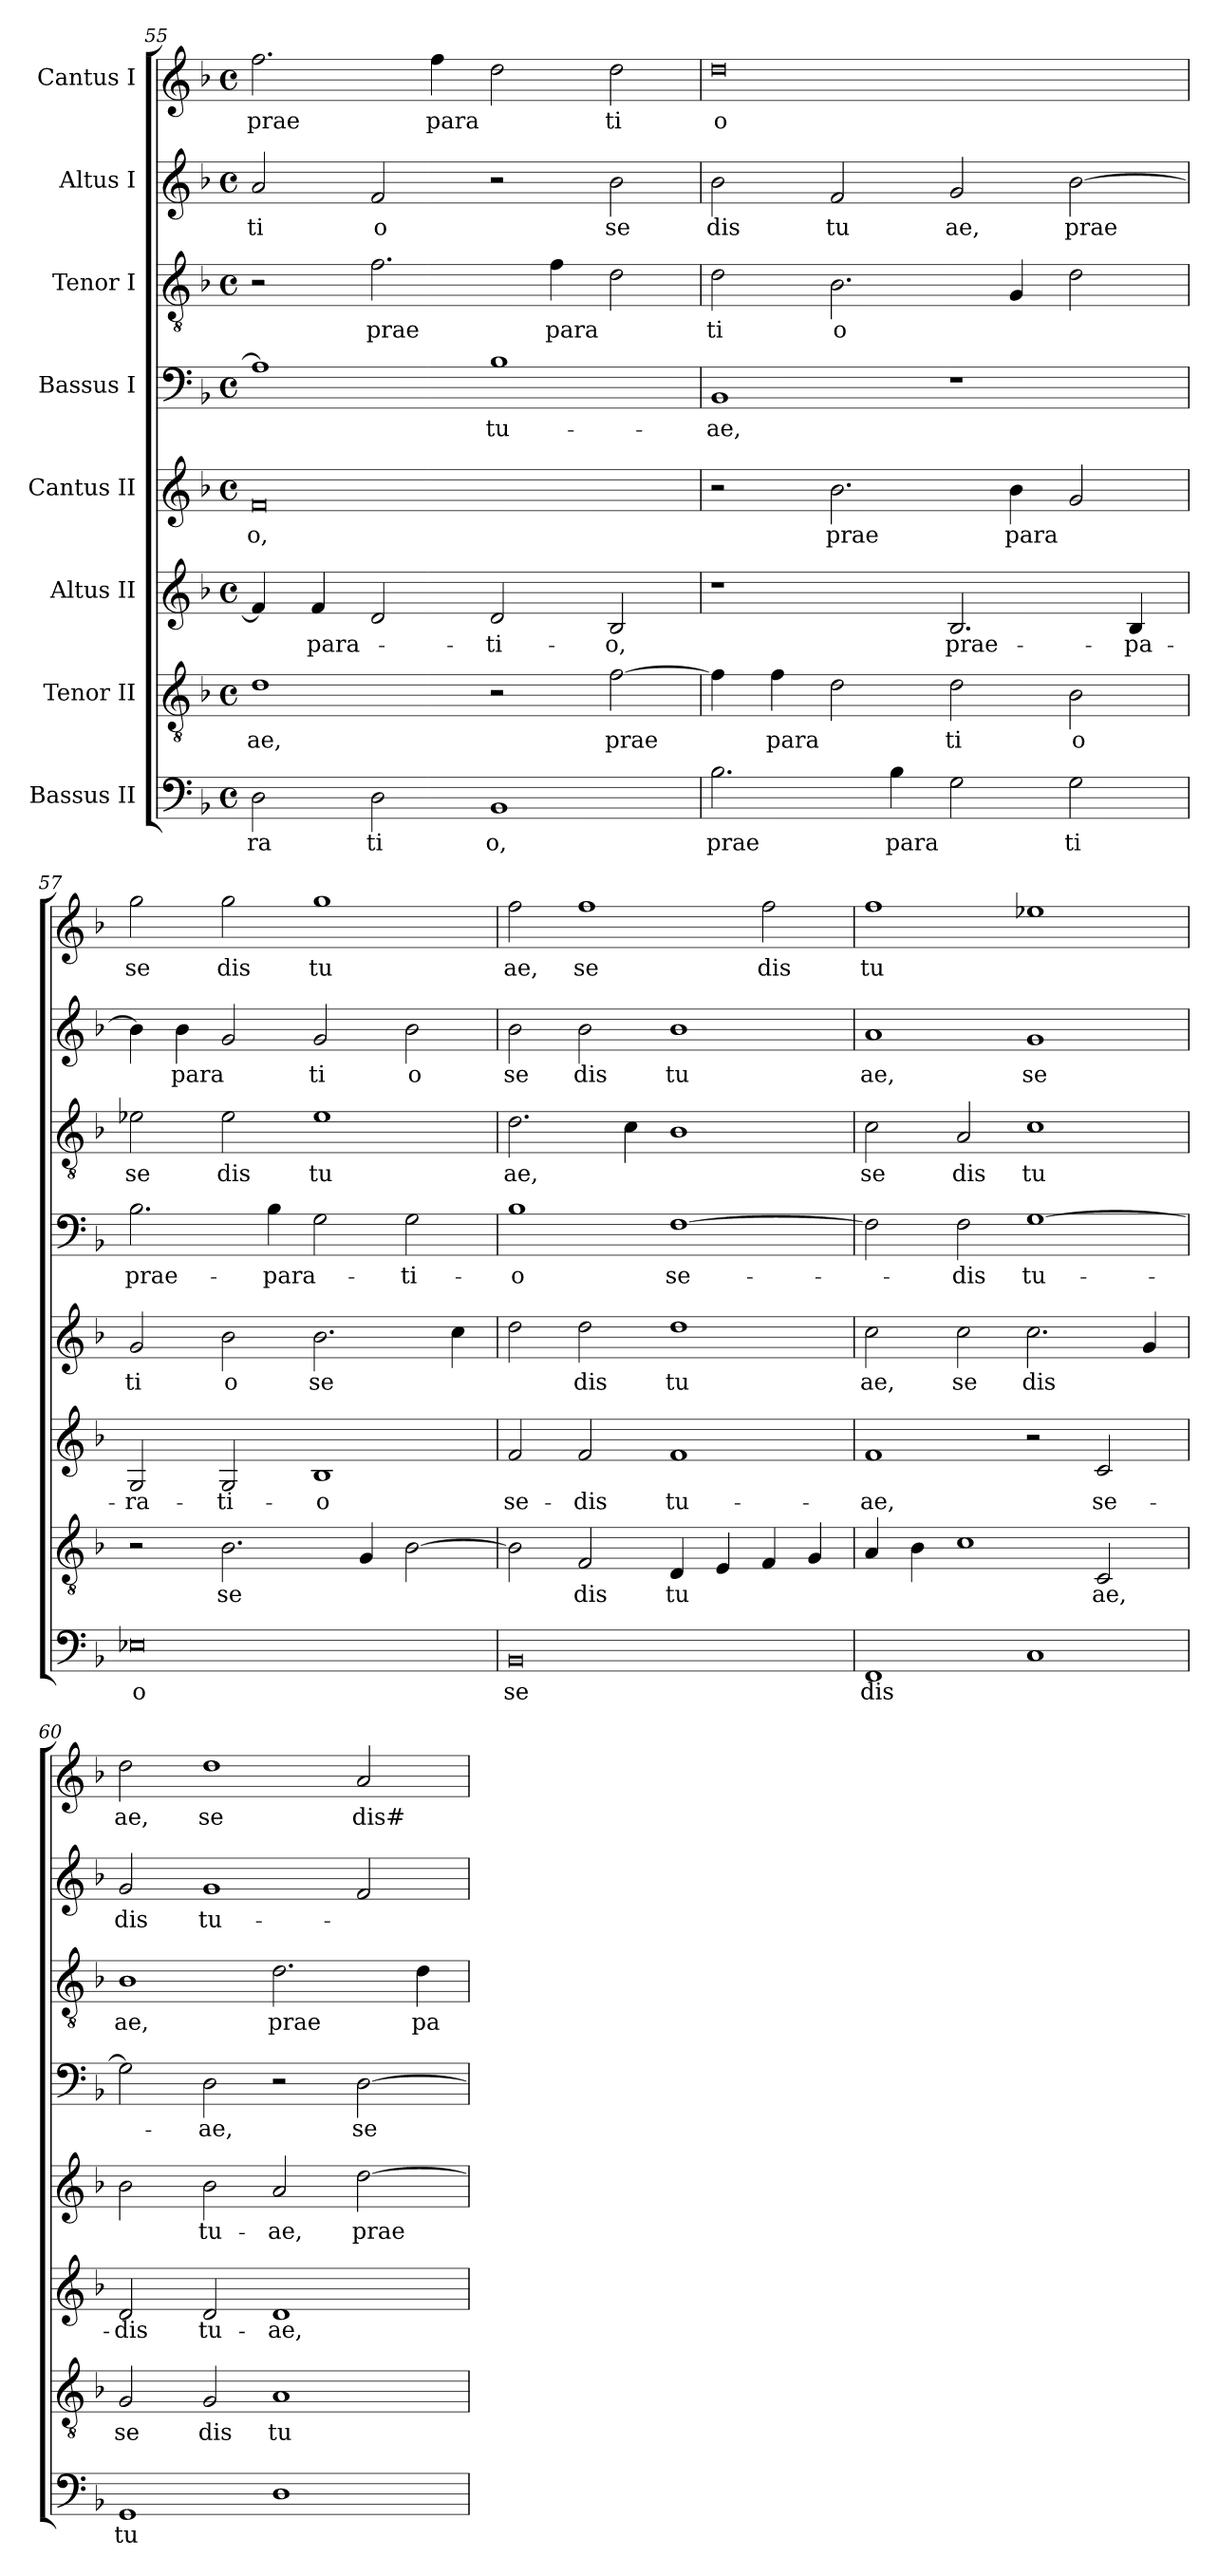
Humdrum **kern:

**kern	**text	**kern	**text	**kern	**text	**kern	**text	**kern	**text	**kern	**text	**kern	**text	**kern	**text
*part8	*part8	*part7	*part7	*part6	*part6	*part5	*part5	*part4	*part4	*part3	*part3	*part2	*part2	*part1	*part1
*staff8	*staff8	*staff7	*staff7	*staff6	*staff6	*staff5	*staff5	*staff4	*staff4	*staff3	*staff3	*staff2	*staff2	*staff1	*staff1
*I"Bassus II	*	*I"Tenor II	*	*I"Altus II	*	*I"Cantus II	*	*I"Bassus I	*	*I"Tenor I	*	*I"Altus I	*	*I"Cantus I	*
*clefF4	*	*clefGv2	*	*clefG2	*	*clefG2	*	*clefF4	*	*clefGv2	*	*clefG2	*	*clefG2	*
*k[b-]	*	*k[b-]	*	*k[b-]	*	*k[b-]	*	*k[b-]	*	*k[b-]	*	*k[b-]	*	*k[b-]	*
*F:	*	*F:	*	*F:	*	*F:	*	*F:	*	*F:	*	*F:	*	*F:	*
*M4/4	*	*M4/4	*	*M4/4	*	*M4/4	*	*M4/4	*	*M4/4	*	*M4/4	*	*M4/4	*
*met(c)	*	*met(c)	*	*met(c)	*	*met(c)	*	*met(c)	*	*met(c)	*	*met(c)	*	*met(c)	*
=55	=55	=55	=55	=55	=55	=55	=55	=55	=55	=55	=55	=55	=55	=55	=55
!	!LO:LY:b:cj	!	!LO:LY:b:cj	!	!	!	!LO:LY:b:cj	!	!	!	!	!	!LO:LY:b:cj	!	!LO:LY:b:cj
2D\	ra	1d	ae,	4f/]	.	0f	o,	1A]	.	2r	.	2a/	ti	2.ff\	prae
!	!	!	!	!	!LO:LY:b:cj	!	!	!	!	!	!	!	!	!	!
.	.	.	.	4f/	-para-	.	.	.	.	.	.	.	.	.	.
!	!LO:LY:b:cj	!	!	!	!	!	!	!	!	!	!LO:LY:b:cj	!	!LO:LY:b:cj	!	!
2D\	ti	.	.	2d/	.	.	.	.	.	2.f\	prae	2f/	o	.	.
!	!	!	!	!	!	!	!	!	!	!	!	!	!	!	!LO:LY:b:cj
.	.	.	.	.	.	.	.	.	.	.	.	.	.	4ff\	para
!	!LO:LY:b:cj	!	!	!	!LO:LY:b:cj	!	!	!	!LO:LY:b:cj	!	!	!	!	!	!
1BB-	o,	2r	.	2d/	-ti-	.	.	1B-	tu-	.	.	2r	.	2dd\	.
!	!	!	!	!	!	!	!	!	!	!	!LO:LY:b:cj	!	!	!	!
.	.	.	.	.	.	.	.	.	.	4f\	para	.	.	.	.
!	!	!	!LO:LY:b	!	!LO:LY:b:cj	!	!	!	!	!	!	!	!LO:LY:b:cj	!	!LO:LY:b:cj
.	.	[>2f\	prae	2B-/	-o,	.	.	.	.	2d\	.	2b-\	se	2dd\	ti
=56	=56	=56	=56	=56	=56	=56	=56	=56	=56	=56	=56	=56	=56	=56	=56
!	!LO:LY:b:cj	!	!	!	!	!	!	!	!LO:LY:b:cj	!	!LO:LY:b:cj	!	!LO:LY:b:cj	!	!LO:LY:b:cj
2.B-\	prae	4f\]	.	1r	.	2r	.	1BB-	-ae,	2d\	ti	2b-\	dis	0dd	o
!	!	!	!LO:LY:b:cj	!	!	!	!	!	!	!	!	!	!	!	!
.	.	4f\	para	.	.	.	.	.	.	.	.	.	.	.	.
!	!	!	!	!	!	!	!LO:LY:b:cj	!	!	!	!LO:LY:b:cj	!	!LO:LY:b:cj	!	!
.	.	2d\	.	.	.	2.b-\	prae	.	.	2.B-\	o	2f/	tu	.	.
!	!LO:LY:b:cj	!	!	!	!	!	!	!	!	!	!	!	!	!	!
4B-\	para	.	.	.	.	.	.	.	.	.	.	.	.	.	.
!	!	!	!LO:LY:b:cj	!	!LO:LY:b:cj	!	!	!	!	!	!	!	!LO:LY:b:cj	!	!
2G\	.	2d\	ti	2.B-/	prae-	.	.	1r	.	.	.	2g/	ae,	.	.
!	!	!	!	!	!	!	!LO:LY:b:cj	!	!	!	!	!	!	!	!
.	.	.	.	.	.	4b-\	para	.	.	4G/	.	.	.	.	.
!	!LO:LY:b:cj	!	!LO:LY:b:cj	!	!	!	!	!	!	!	!	!	!LO:LY:b	!	!
2G\	ti	2B-\	o	.	.	2g/	.	.	.	2d\	.	[>2b-\	prae	.	.
!	!	!	!	!	!LO:LY:b:cj	!	!	!	!	!	!	!	!	!	!
.	.	.	.	4B-/	-pa-	.	.	.	.	.	.	.	.	.	.
=57	=57	=57	=57	=57	=57	=57	=57	=57	=57	=57	=57	=57	=57	=57	=57
!	!LO:LY:b:cj	!	!	!	!LO:LY:b:cj	!	!LO:LY:b:cj	!	!LO:LY:b:cj	!	!LO:LY:b:cj	!	!	!	!LO:LY:b:cj
0E-X	o	2r	.	2G/	-ra-	2g/	ti	2.B-\	prae-	2e-X\	se	4b-\]	.	2gg\	se
!	!	!	!	!	!	!	!	!	!	!	!	!	!LO:LY:b:cj	!	!
.	.	.	.	.	.	.	.	.	.	.	.	4b-\	para	.	.
!	!	!	!LO:LY:b:cj	!	!LO:LY:b:cj	!	!LO:LY:b:cj	!	!	!	!LO:LY:b:cj	!	!	!	!LO:LY:b:cj
.	.	2.B-\	se	2G/	-ti-	2b-\	o	.	.	2e-\	dis	2g/	.	2gg\	dis
!	!	!	!	!	!	!	!	!	!LO:LY:b:cj	!	!	!	!	!	!
.	.	.	.	.	.	.	.	4B-\	-para-	.	.	.	.	.	.
!	!	!	!	!	!LO:LY:b:cj	!	!LO:LY:b:cj	!	!	!	!LO:LY:b:cj	!	!LO:LY:b:cj	!	!LO:LY:b:cj
.	.	.	.	1B-	-o	2.b-\	se	2G\	.	1e-	tu	2g/	ti	1gg	tu
.	.	4G/	.	.	.	.	.	.	.	.	.	.	.	.	.
!	!	!	!	!	!	!	!	!	!LO:LY:b:cj	!	!	!	!LO:LY:b:cj	!	!
.	.	[>2B-\	.	.	.	.	.	2G\	-ti-	.	.	2b-\	o	.	.
.	.	.	.	.	.	4cc\	.	.	.	.	.	.	.	.	.
=58	=58	=58	=58	=58	=58	=58	=58	=58	=58	=58	=58	=58	=58	=58	=58
!	!LO:LY:b:cj	!	!	!	!LO:LY:b:cj	!	!	!	!LO:LY:b:cj	!	!LO:LY:b	!	!LO:LY:b:cj	!	!LO:LY:b:cj
0BB-	se	2B-\]	.	2f/	se-	2dd\	.	1B-	-o	2.d\	ae,	2b-\	se	2ff\	ae,
!	!	!	!LO:LY:b:cj	!	!LO:LY:b:cj	!	!LO:LY:b:cj	!	!	!	!	!	!LO:LY:b:cj	!	!LO:LY:b:cj
.	.	2F/	dis	2f/	-dis	2dd\	dis	.	.	.	.	2b-\	dis	1ff	se
.	.	.	.	.	.	.	.	.	.	4c\	.	.	.	.	.
!	!	!	!LO:LY:b:cj	!	!LO:LY:b:cj	!	!LO:LY:b:cj	!	!LO:LY:b:cj	!	!	!	!LO:LY:b:cj	!	!
.	.	4D/	tu	1f	tu-	1dd	tu	[>1F	se-	1B-	.	1b-	tu	.	.
.	.	4E/	.	.	.	.	.	.	.	.	.	.	.	.	.
!	!	!	!	!	!	!	!	!	!	!	!	!	!	!	!LO:LY:b:cj
.	.	4F/	.	.	.	.	.	.	.	.	.	.	.	2ff\	dis
.	.	4G/	.	.	.	.	.	.	.	.	.	.	.	.	.
=59	=59	=59	=59	=59	=59	=59	=59	=59	=59	=59	=59	=59	=59	=59	=59
!	!LO:LY:b:cj	!	!	!	!LO:LY:b:cj	!	!LO:LY:b:cj	!	!	!	!LO:LY:b:cj	!	!LO:LY:b:cj	!	!LO:LY:b:cj
1FF	dis	4A/	.	1f	-ae,	2cc\	ae,	2F\]	.	2c\	se	1a	ae,	1ff	tu
.	.	4B-\	.	.	.	.	.	.	.	.	.	.	.	.	.
!	!	!	!	!	!	!	!LO:LY:b:cj	!	!LO:LY:b:cj	!	!LO:LY:b:cj	!	!	!	!
.	.	1c	.	.	.	2cc\	se	2F\	-dis	2A/	dis	.	.	.	.
!	!	!	!	!	!	!	!LO:LY:b	!	!LO:LY:b:cj	!	!LO:LY:b:cj	!	!LO:LY:b:cj	!	!
1C	.	.	.	2r	.	2.cc\	dis	[>1G	tu-	1c	tu	1g	se	1ee-X	.
!	!	!	!LO:LY:b:cj	!	!LO:LY:b:cj	!	!	!	!	!	!	!	!	!	!
.	.	2C/	ae,	2c/	se-	.	.	.	.	.	.	.	.	.	.
.	.	.	.	.	.	4g/	.	.	.	.	.	.	.	.	.
!!LO:PB:g=z
=60	=60	=60	=60	=60	=60	=60	=60	=60	=60	=60	=60	=60	=60	=60	=60
!	!LO:LY:b:cj	!	!LO:LY:b:cj	!	!LO:LY:b:cj	!	!	!	!	!	!LO:LY:b:cj	!	!LO:LY:b:cj	!	!LO:LY:b:cj
*	*	*	*	*	*	*^	*	*^	*	*	*	*	*	*	*
1GG	tu	2G/	se	2d/	-dis	2b-\	64ryy	.	2G\]	32ryy	.	1B-	ae,	2g/	dis	2dd\	ae,
.	.	.	.	.	.	.	1ryy	.	.	.	.	.	.	.	.	.	.
.	.	.	.	.	.	.	.	.	.	1ryy	.	.	.	.	.	.	.
!	!	!	!LO:LY:b:cj	!	!LO:LY:b:cj	!	!	!LO:LY:b:cj	!	!	!LO:LY:b:cj	!	!	!	!LO:LY:b:cj	!	!LO:LY:b:cj
.	.	2G/	dis	2d/	tu-	2b-\	.	tu-	2D\	.	-ae,	.	.	1g	tu-	1dd	se
!	!	!	!LO:LY:b:cj	!	!LO:LY:b:cj	!	!	!LO:LY:b:cj	!	!	!	!	!LO:LY:b:cj	!	!	!	!
1D	.	1A	tu	1d	-ae,	2a/	.	-ae,	2r	.	.	2.d\	prae	.	.	.	.
.	.	.	.	.	.	.	2ryy	.	.	.	.	.	.	.	.	.	.
.	.	.	.	.	.	.	.	.	.	2ryy	.	.	.	.	.	.	.
!	!	!	!	!	!	!	!	!LO:LY:b	!	!	!LO:LY:b:cj	!	!	!	!	!	!LO:LY:b:rj
.	.	.	.	.	.	[>2dd\	.	prae-	[>2D\	.	se	.	.	2f/	.	2a/	dis#
.	.	.	.	.	.	.	4ryy	.	.	.	.	.	.	.	.	.	.
.	.	.	.	.	.	.	.	.	.	4...ryy	.	.	.	.	.	.	.
!	!	!	!	!	!	!	!	!	!	!	!	!	!LO:LY:b:cj	!	!	!	!
.	.	.	.	.	.	.	.	.	.	.	.	4d\	pa	.	.	.	.
.	.	.	.	.	.	.	8...ryy	.	.	.	.	.	.	.	.	.	.
*	*	*	*	*	*	*v	*v	*	*	*	*	*	*	*	*	*	*
*	*	*	*	*	*	*	*	*v	*v	*	*	*	*	*	*	*
=	=	=	=	=	=	=	=	=	=	=	=	=	=	=	=
*-	*-	*-	*-	*-	*-	*-	*-	*-	*-	*-	*-	*-	*-	*-	*-
